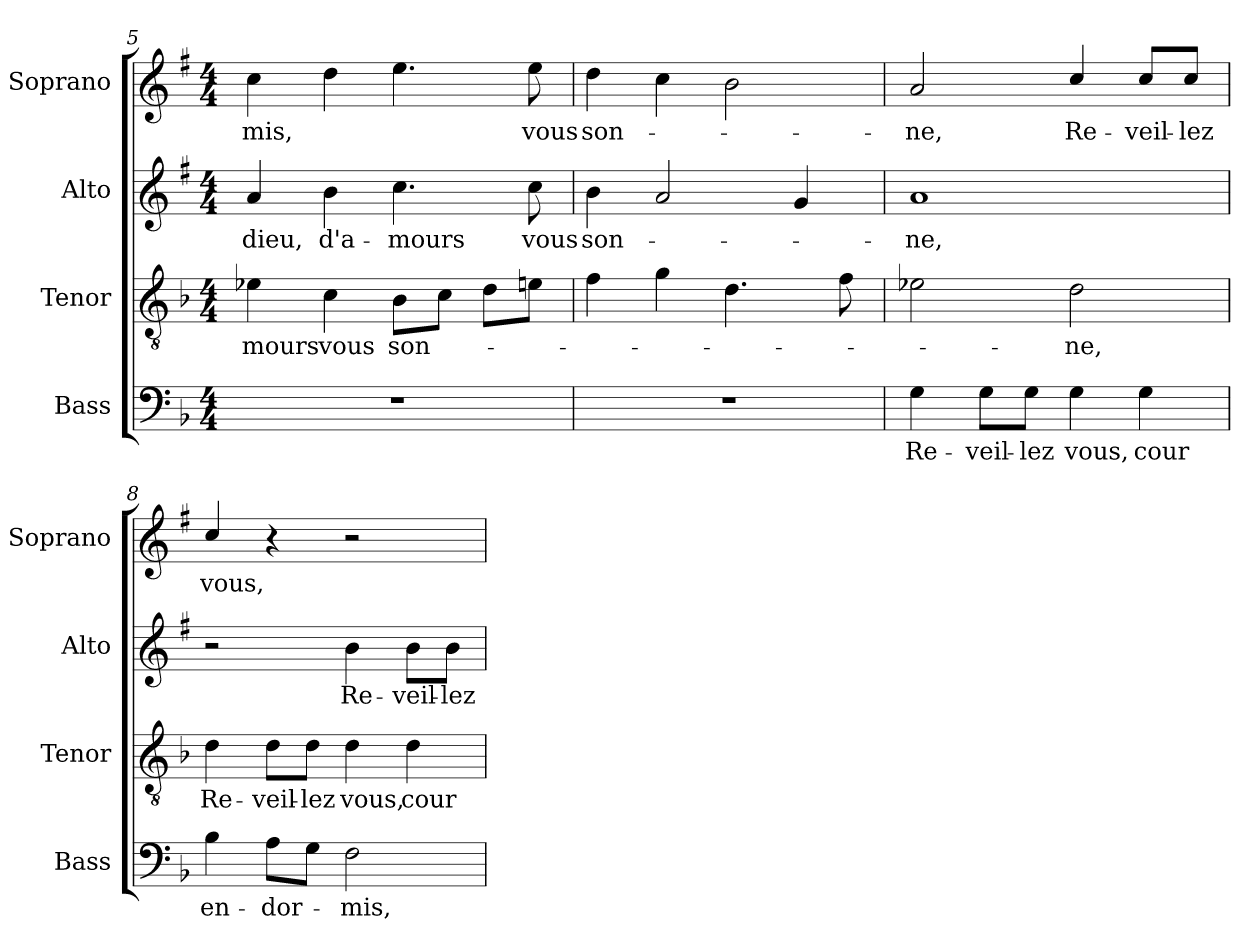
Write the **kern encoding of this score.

**kern	**text	**kern	**text	**kern	**text	**kern	**text
*part4	*part4	*part3	*part3	*part2	*part2	*part1	*part1
*staff4	*staff4	*staff3	*staff3	*staff2	*staff2	*staff1	*staff1
*I"Bass	*	*I"Tenor	*	*I"Alto	*	*I"Soprano	*
*I'Bass	*	*I'Tenor	*	*I'Alto	*	*I'Soprano	*
*clefF4	*	*clefGv2	*	*clefG2	*	*clefG2	*
*	*	*	*	*ITrd1c2	*	*ITrd1c2	*
*k[b-]	*	*k[b-]	*	*k[b-]	*	*k[b-]	*
*d:	*	*d:	*	*d:	*	*d:	*
*M4/4	*	*M4/4	*	*M4/4	*	*M4/4	*
=5	=5	=5	=5	=5	=5	=5	=5
!	!	!	!LO:LY:b:color=#000000	!	!	!	!
!	!	!	!	!	!LO:LY:b:color=#000000	!	!
!	!	!	!	!	!	!	!LO:LY:b:color=#000000
1r	.	4e-Xi\	- mours	4gi/	dieu,	4b-i\	-mis,
!	!	!	!LO:LY:b:color=#000000	!	!	!	!
!	!	!	!	!	!LO:LY:b:color=#000000	!	!
.	.	4ci\	vous	4ai\	d'a-	4cci\	.
!	!	!	!LO:LY:b:color=#000000	!	!	!	!
!	!	!	!	!	!LO:LY:b:color=#000000	!	!
.	.	8B-i\L	son-	4.b-i\	-mours	4.ddi\	.
.	.	8ci\J	.	.	.	.	.
.	.	8di\L	.	.	.	.	.
!	!	!	!	!	!LO:LY:b:color=#000000	!	!
!	!	!	!	!	!	!	!LO:LY:b:color=#000000
.	.	8eni\J	.	8b-i\	vous	8ddi\	vous
=6	=6	=6	=6	=6	=6	=6	=6
!	!	!	!	!	!LO:LY:b:color=#000000	!	!
!	!	!	!	!	!	!	!LO:LY:b:color=#000000
1r	.	4fi\	.	4ai\	son-	4cci\	son-
.	.	4gi\	.	2gi/	.	4b-i\	.
.	.	4.di\	.	.	.	2ai\	.
.	.	.	.	4fi/	.	.	.
.	.	8fi\	.	.	.	.	.
!!LO:LB:g=z
=7	=7	=7	=7	=7	=7	=7	=7
!	!LO:LY:b:color=#000000	!	!	!	!	!	!
!	!	!	!	!	!LO:LY:b:color=#000000	!	!
!	!	!	!	!	!	!	!LO:LY:b:color=#000000
4Gi\	Re-	2e-Xi\	.	1gi	-ne,	2gi/	-ne,
!	!LO:LY:b:color=#000000	!	!	!	!	!	!
8Gi\L	-veil-	.	.	.	.	.	.
!	!LO:LY:b:color=#000000	!	!	!	!	!	!
8Gi\J	-lez	.	.	.	.	.	.
!	!LO:LY:b:color=#000000	!	!	!	!	!	!
!	!	!	!LO:LY:b:color=#000000	!	!	!	!
!	!	!	!	!	!	!	!LO:LY:b:color=#000000
4Gi\	vous,	2di\	-ne,	.	.	4b-i/	Re-
!	!LO:LY:b:color=#000000	!	!	!	!	!	!
!	!	!	!	!	!	!	!LO:LY:b:color=#000000
4Gi\	cour	.	.	.	.	8b-i/L	-veil-
!	!	!	!	!	!	!	!LO:LY:b:color=#000000
.	.	.	.	.	.	8b-i/J	-lez
=8	=8	=8	=8	=8	=8	=8	=8
!	!LO:LY:b:color=#000000	!	!	!	!	!	!
!	!	!	!LO:LY:b:color=#000000	!	!	!	!
!	!	!	!	!	!	!	!LO:LY:b:color=#000000
4B-i\	en-	4di\	Re-	2r	.	4b-i/	vous,
!	!LO:LY:b:color=#000000	!	!	!	!	!	!
!	!	!	!LO:LY:b:color=#000000	!	!	!	!
8Ai\L	-dor-	8di\L	-veil-	.	.	4r	.
!	!	!	!LO:LY:b:color=#000000	!	!	!	!
8Gi\J	.	8di\J	-lez	.	.	.	.
!	!LO:LY:b:color=#000000	!	!	!	!	!	!
!	!	!	!LO:LY:b:color=#000000	!	!	!	!
!	!	!	!	!	!LO:LY:b:color=#000000	!	!
2Fi\	-mis,	4di\	vous,	4ai\	Re-	2r	.
!	!	!	!LO:LY:b:color=#000000	!	!	!	!
!	!	!	!	!	!LO:LY:b:color=#000000	!	!
.	.	4di\	cour	8ai\L	-veil-	.	.
!	!	!	!	!	!LO:LY:b:color=#000000	!	!
.	.	.	.	8ai\J	-lez	.	.
=	=	=	=	=	=	=	=
*-	*-	*-	*-	*-	*-	*-	*-
